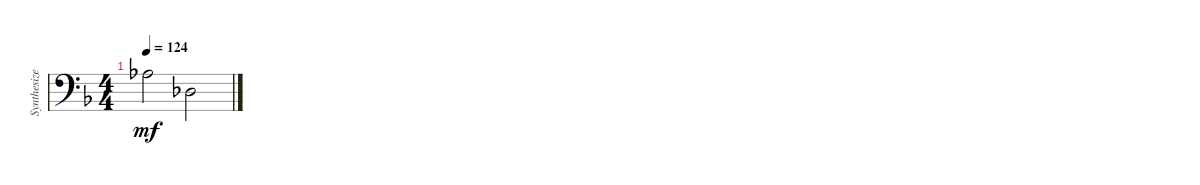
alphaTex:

\track ("Synthesizer (Staff 2)" "Synthesize") {instrument synthbrass1}
\staff {score}
\tuning (E4 B3 G3 D3 A2 E2 B1) {hide}
\ts (4 4)
\tempo 124
\clef f4
\ks dminor
1.3.2{dy mf} 4.5.2
